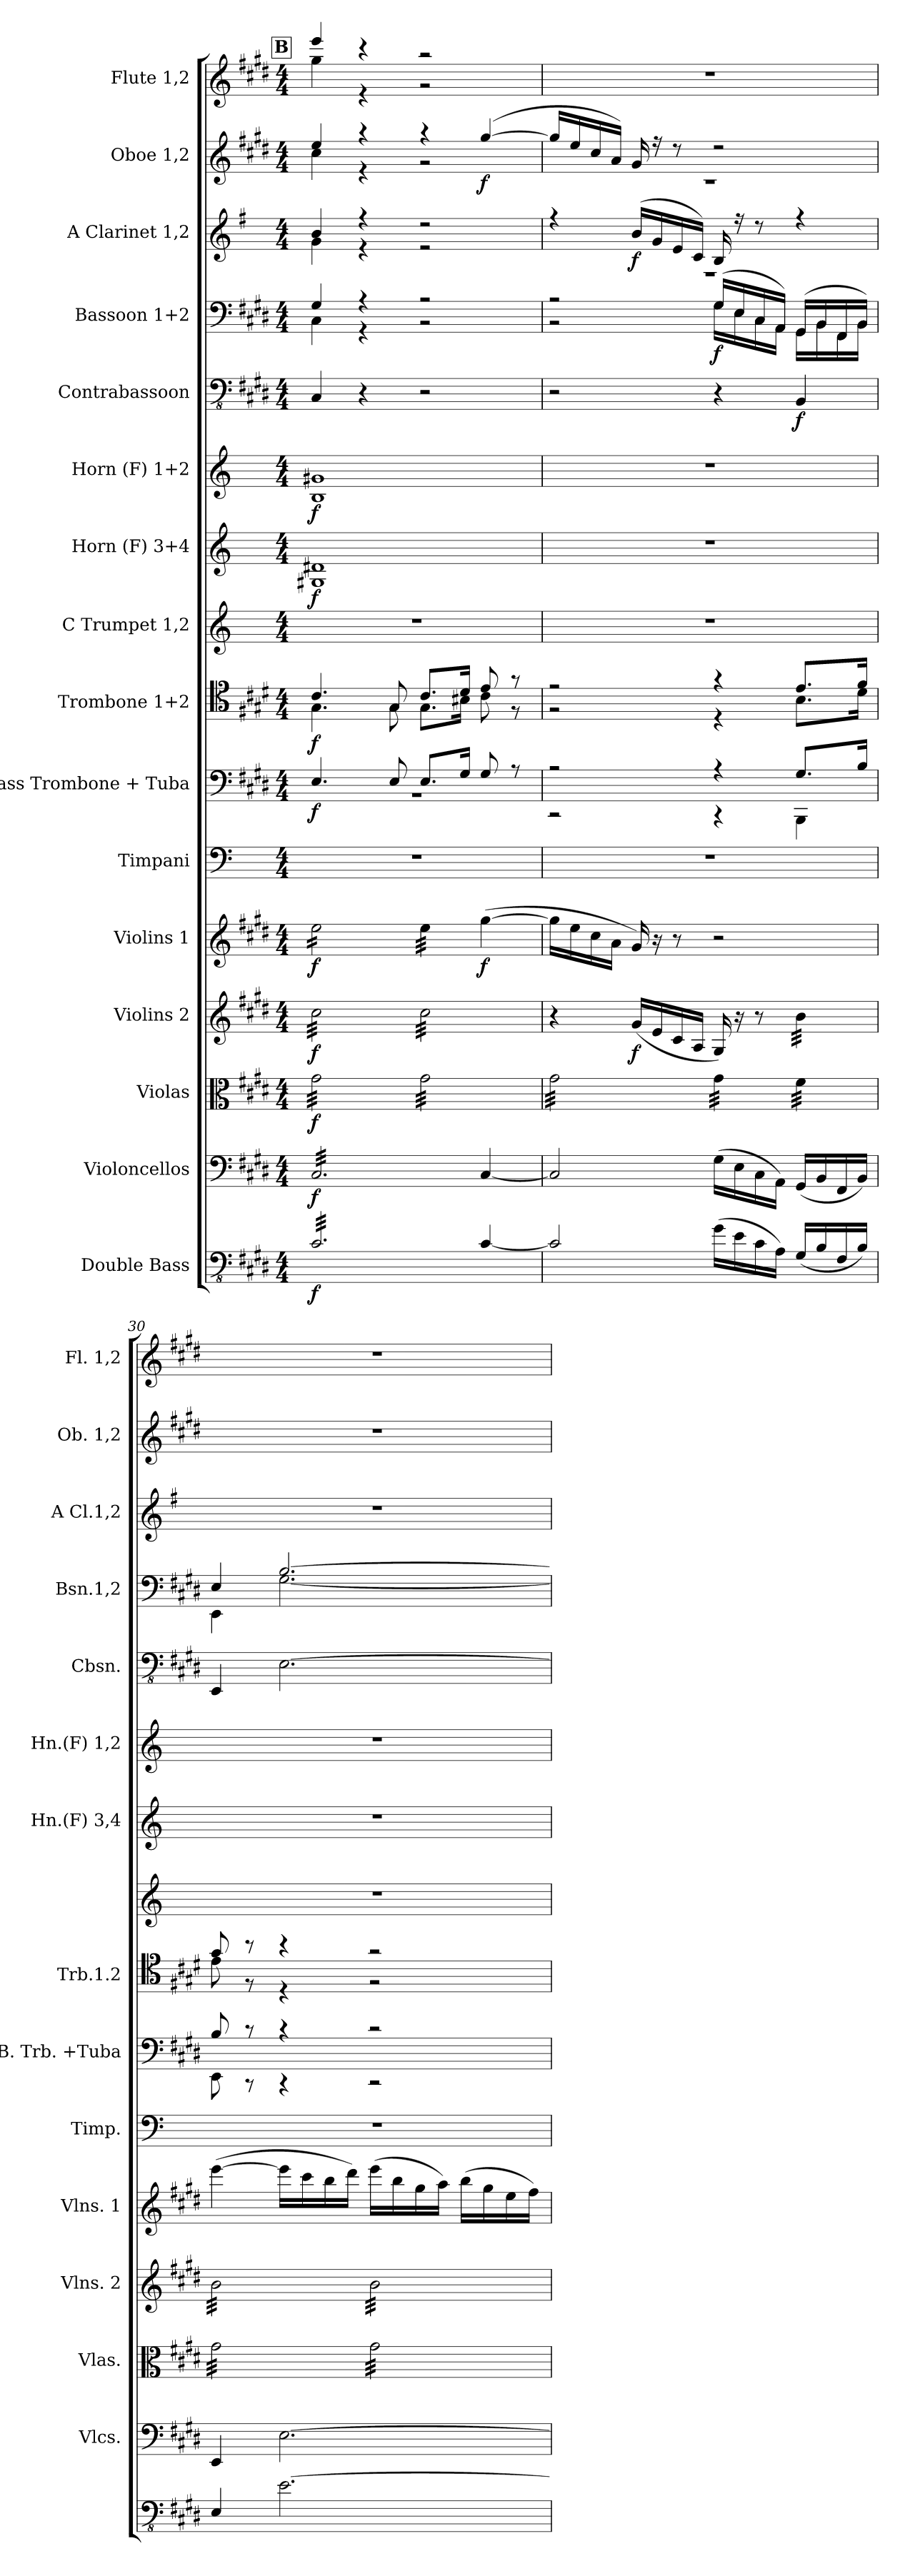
**kern	**dynam	**kern	**dynam	**kern	**dynam	**kern	**dynam	**kern	**dynam	**kern	**kern	**dynam	**kern	**dynam	**kern	**kern	**dynam	**kern	**dynam	**kern	**dynam	**kern	**dynam	**kern	**dynam	**kern	**dynam	**kern
*part16	*part16	*part15	*part15	*part14	*part14	*part13	*part13	*part12	*part12	*part11	*part10	*part10	*part9	*part9	*part8	*part7	*part7	*part6	*part6	*part5	*part5	*part4	*part4	*part3	*part3	*part2	*part2	*part1
*staff16	*staff16	*staff15	*staff15	*staff14	*staff14	*staff13	*staff13	*staff12	*staff12	*staff11	*staff10	*staff10	*staff9	*staff9	*staff8	*staff7	*staff7	*staff6	*staff6	*staff5	*staff5	*staff4	*staff4	*staff3	*staff3	*staff2	*staff2	*staff1
*I"Double Bass	*	*I"Violoncellos	*	*I"Violas	*	*I"Violins 2	*	*I"Violins 1	*	*I"Timpani	*I"Bass Trombone  + Tuba	*	*I"Trombone 1+2	*	*I"C Trumpet 1,2	*I"Horn (F) 3+4	*	*I"Horn (F) 1+2	*	*I"Contrabassoon	*	*I"Bassoon 1+2	*	*I"A Clarinet 1,2	*	*I"Oboe 1,2	*	*I"Flute 1,2
*	*	*I'Vlcs.	*	*I'Vlas.	*	*I'Vlns. 2	*	*I'Vlns. 1	*	*I'Timp.	*I'B. Trb. +Tuba	*	*I'Trb.1.2	*	*	*I'Hn.(F) 3,4	*	*I'Hn.(F) 1,2	*	*I'Cbsn.	*	*I'Bsn.1,2	*	*I'A Cl.1,2	*	*I'Ob. 1,2	*	*I'Fl. 1,2
!!LO:PB:g=z
*clefFv4	*	*clefF4	*	*clefC3	*	*clefG2	*	*clefG2	*	*clefF4	*clefF4	*	*clefC4	*	*clefG2	*clefG2	*	*clefG2	*	*clefFv4	*	*clefF4	*	*clefG2	*	*clefG2	*	*clefG2
*ITrd7c12	*	*	*	*	*	*	*	*	*	*	*	*	*	*	*	*ITrd4c7	*	*ITrd4c7	*	*	*	*	*	*ITrd2c3	*	*	*	*
*k[f#c#g#d#]	*	*k[f#c#g#d#]	*	*k[f#c#g#d#]	*	*k[f#c#g#d#]	*	*k[f#c#g#d#]	*	*k[]	*k[f#c#g#d#]	*	*k[f#c#g#d#]	*	*k[]	*k[b-]	*	*k[b-]	*	*k[f#c#g#d#]	*	*k[f#c#g#d#]	*	*k[f#c#g#d#]	*	*k[f#c#g#d#]	*	*k[f#c#g#d#]
*M4/4	*	*M4/4	*	*M4/4	*	*M4/4	*	*M4/4	*	*M4/4	*M4/4	*	*M4/4	*	*M4/4	*M4/4	*	*M4/4	*	*M4/4	*	*M4/4	*	*M4/4	*	*M4/4	*	*M4/4
!!LO:REH:place=s1:a:B:fs=14:t=B
=28	=28	=28	=28	=28	=28	=28	=28	=28	=28	=28	=28	=28	=28	=28	=28	=28	=28	=28	=28	=28	=28	=28	=28	=28	=28	=28	=28	=28
*	*	*	*	*	*	*	*	*	*	*	*^	*	*^	*	*	*^	*	*^	*	*	*	*^	*	*^	*	*^	*	*^
!	!LO:DY:b	!	!LO:DY:b	!	!LO:DY:b	!	!LO:DY:b	!	!LO:DY:b	!	!	!	!LO:DY:b	!	!	!LO:DY:b	!	!	!	!LO:DY:b	!	!	!LO:DY:b	!	!	!	!	!	!	!	!	!	!	!	!	!
*tremolo	*	*	*	*	*	*	*	*	*	*	*	*	*	*	*	*	*	*	*	*	*	*	*	*	*	*	*	*	*	*	*	*	*	*	*	*
*	*	*tremolo	*	*	*	*	*	*	*	*	*	*	*	*	*	*	*	*	*	*	*	*	*	*	*	*	*	*	*	*	*	*	*	*	*	*
*	*	*	*	*tremolo	*	*	*	*	*	*	*	*	*	*	*	*	*	*	*	*	*	*	*	*	*	*	*	*	*	*	*	*	*	*	*	*
*	*	*	*	*	*	*tremolo	*	*	*	*	*	*	*	*	*	*	*	*	*	*	*	*	*	*	*	*	*	*	*	*	*	*	*	*	*	*
*	*	*	*	*	*	*	*	*tremolo	*	*	*	*	*	*	*	*	*	*	*	*	*	*	*	*	*	*	*	*	*	*	*	*	*	*	*	*
32CC#/LLL	f	32C#/LLL	f	32g#\LLL	f	32cc#\LLL	f	16ee\LL	f	1r	4.E/	1r	f	4.c#/	4.G#\	f	1r	1G#X	1C#X	f	1c#X	1E	f	4CC#/	.	4G#/	4C#\	.	4g#/	4e\	.	4ee/	4cc#\	.	4eee/	4gg#\
32CC#/	.	32C#/	.	32g#\	.	32cc#\	.	.	.	.	.	.	.	.	.	.	.	.	.	.	.	.	.	.	.	.	.	.	.	.	.	.	.	.	.	.
32CC#/	.	32C#/	.	32g#\	.	32cc#\	.	16ee\	.	.	.	.	.	.	.	.	.	.	.	.	.	.	.	.	.	.	.	.	.	.	.	.	.	.	.	.
32CC#/	.	32C#/	.	32g#\	.	32cc#\	.	.	.	.	.	.	.	.	.	.	.	.	.	.	.	.	.	.	.	.	.	.	.	.	.	.	.	.	.	.
32CC#/	.	32C#/	.	32g#\	.	32cc#\	.	16ee\	.	.	.	.	.	.	.	.	.	.	.	.	.	.	.	.	.	.	.	.	.	.	.	.	.	.	.	.
32CC#/	.	32C#/	.	32g#\	.	32cc#\	.	.	.	.	.	.	.	.	.	.	.	.	.	.	.	.	.	.	.	.	.	.	.	.	.	.	.	.	.	.
32CC#/	.	32C#/	.	32g#\	.	32cc#\	.	16ee\	.	.	.	.	.	.	.	.	.	.	.	.	.	.	.	.	.	.	.	.	.	.	.	.	.	.	.	.
32CC#/	.	32C#/	.	32g#\	.	32cc#\	.	.	.	.	.	.	.	.	.	.	.	.	.	.	.	.	.	.	.	.	.	.	.	.	.	.	.	.	.	.
32CC#/	.	32C#/	.	32g#\	.	32cc#\	.	16ee\	.	.	.	.	.	.	.	.	.	.	.	.	.	.	.	4r	.	4r	4r	.	4r	4r	.	4r	4r	.	4r	4r
32CC#/	.	32C#/	.	32g#\	.	32cc#\	.	.	.	.	.	.	.	.	.	.	.	.	.	.	.	.	.	.	.	.	.	.	.	.	.	.	.	.	.	.
32CC#/	.	32C#/	.	32g#\	.	32cc#\	.	16ee\	.	.	.	.	.	.	.	.	.	.	.	.	.	.	.	.	.	.	.	.	.	.	.	.	.	.	.	.
32CC#/	.	32C#/	.	32g#\	.	32cc#\	.	.	.	.	.	.	.	.	.	.	.	.	.	.	.	.	.	.	.	.	.	.	.	.	.	.	.	.	.	.
32CC#/	.	32C#/	.	32g#\	.	32cc#\	.	16ee\	.	.	8E/	.	.	8G#/	8G#\	.	.	.	.	.	.	.	.	.	.	.	.	.	.	.	.	.	.	.	.	.
32CC#/	.	32C#/	.	32g#\	.	32cc#\	.	.	.	.	.	.	.	.	.	.	.	.	.	.	.	.	.	.	.	.	.	.	.	.	.	.	.	.	.	.
32CC#/	.	32C#/	.	32g#\	.	32cc#\	.	16ee\JJ	.	.	.	.	.	.	.	.	.	.	.	.	.	.	.	.	.	.	.	.	.	.	.	.	.	.	.	.
32CC#/	.	32C#/	.	32g#\JJJ	.	32cc#\JJJ	.	.	.	.	.	.	.	.	.	.	.	.	.	.	.	.	.	.	.	.	.	.	.	.	.	.	.	.	.	.
32CC#/	.	32C#/	.	32g#\LLL	.	32cc#\LLL	.	32ee\LLL	.	.	8.E/L	.	.	8.c#/L	8.G#\L	.	.	.	.	.	.	.	.	2r	.	2r	2r	.	2r	2r	.	4r	2r	.	2r	2r
32CC#/	.	32C#/	.	32g#\	.	32cc#\	.	32ee\	.	.	.	.	.	.	.	.	.	.	.	.	.	.	.	.	.	.	.	.	.	.	.	.	.	.	.	.
32CC#/	.	32C#/	.	32g#\	.	32cc#\	.	32ee\	.	.	.	.	.	.	.	.	.	.	.	.	.	.	.	.	.	.	.	.	.	.	.	.	.	.	.	.
32CC#/	.	32C#/	.	32g#\	.	32cc#\	.	32ee\	.	.	.	.	.	.	.	.	.	.	.	.	.	.	.	.	.	.	.	.	.	.	.	.	.	.	.	.
32CC#/	.	32C#/	.	32g#\	.	32cc#\	.	32ee\	.	.	.	.	.	.	.	.	.	.	.	.	.	.	.	.	.	.	.	.	.	.	.	.	.	.	.	.
32CC#/	.	32C#/	.	32g#\	.	32cc#\	.	32ee\	.	.	.	.	.	.	.	.	.	.	.	.	.	.	.	.	.	.	.	.	.	.	.	.	.	.	.	.
32CC#/	.	32C#/	.	32g#\	.	32cc#\	.	32ee\	.	.	16G#/Jk	.	.	16d#/Jk	16B#X\Jk	.	.	.	.	.	.	.	.	.	.	.	.	.	.	.	.	.	.	.	.	.
32CC#/JJJ	.	32C#/JJJ	.	32g#\	.	32cc#\	.	32ee\JJJ	.	.	.	.	.	.	.	.	.	.	.	.	.	.	.	.	.	.	.	.	.	.	.	.	.	.	.	.
*	*	*	*	*	*	*	*	*Xtremolo	*	*	*	*	*	*	*	*	*	*	*	*	*	*	*	*	*	*	*	*	*	*	*	*	*	*	*	*
*	*	*Xtremolo	*	*	*	*	*	*	*	*	*	*	*	*	*	*	*	*	*	*	*	*	*	*	*	*	*	*	*	*	*	*	*	*	*	*
*Xtremolo	*	*	*	*	*	*	*	*	*	*	*	*	*	*	*	*	*	*	*	*	*	*	*	*	*	*	*	*	*	*	*	*	*	*	*	*
!	!	!	!	!	!	!	!	!	!LO:DY:b	!	!	!	!	!	!	!	!	!	!	!	!	!	!	!	!	!	!	!	!	!	!	!	!	!LO:DY:b	!	!
[4CC#/	.	[4C#/	.	32g#\	.	32cc#\	.	([4gg#\	f	.	8G#/	.	.	8e/	8c#\	.	.	.	.	.	.	.	.	.	.	.	.	.	.	.	.	([4gg#/	.	f	.	.
.	.	.	.	32g#\	.	32cc#\	.	.	.	.	.	.	.	.	.	.	.	.	.	.	.	.	.	.	.	.	.	.	.	.	.	.	.	.	.	.
.	.	.	.	32g#\	.	32cc#\	.	.	.	.	.	.	.	.	.	.	.	.	.	.	.	.	.	.	.	.	.	.	.	.	.	.	.	.	.	.
.	.	.	.	32g#\	.	32cc#\	.	.	.	.	.	.	.	.	.	.	.	.	.	.	.	.	.	.	.	.	.	.	.	.	.	.	.	.	.	.
.	.	.	.	32g#\	.	32cc#\	.	.	.	.	8r	.	.	8r	8r	.	.	.	.	.	.	.	.	.	.	.	.	.	.	.	.	.	.	.	.	.
.	.	.	.	32g#\	.	32cc#\	.	.	.	.	.	.	.	.	.	.	.	.	.	.	.	.	.	.	.	.	.	.	.	.	.	.	.	.	.	.
.	.	.	.	32g#\	.	32cc#\	.	.	.	.	.	.	.	.	.	.	.	.	.	.	.	.	.	.	.	.	.	.	.	.	.	.	.	.	.	.
.	.	.	.	32g#\JJJ	.	32cc#\JJJ	.	.	.	.	.	.	.	.	.	.	.	.	.	.	.	.	.	.	.	.	.	.	.	.	.	.	.	.	.	.
*	*	*	*	*	*	*Xtremolo	*	*	*	*	*	*	*	*	*	*	*	*	*	*	*	*	*	*	*	*	*	*	*	*	*	*	*	*	*	*
*	*	*	*	*	*	*	*	*	*	*	*	*	*	*	*	*	*	*v	*v	*	*	*	*	*	*	*	*	*	*	*	*	*	*	*	*v	*v
*	*	*	*	*	*	*	*	*	*	*	*	*	*	*	*	*	*	*	*	*v	*v	*	*	*	*	*	*	*	*	*	*	*	*	*
=29	=29	=29	=29	=29	=29	=29	=29	=29	=29	=29	=29	=29	=29	=29	=29	=29	=29	=29	=29	=29	=29	=29	=29	=29	=29	=29	=29	=29	=29	=29	=29	=29	=29
2CC#/]	.	2C#/]	.	32g#\LLL	.	4r	.	16gg#\LL]	.	1r	2r	2r	.	2r	2r	.	1r	1r	.	1r	.	2r	.	2r	2r	.	4r	1r	.	16gg#/LL]	1r	.	1r
.	.	.	.	32g#\	.	.	.	.	.	.	.	.	.	.	.	.	.	.	.	.	.	.	.	.	.	.	.	.	.	.	.	.	.
.	.	.	.	32g#\	.	.	.	16ee\	.	.	.	.	.	.	.	.	.	.	.	.	.	.	.	.	.	.	.	.	.	16ee/	.	.	.
.	.	.	.	32g#\	.	.	.	.	.	.	.	.	.	.	.	.	.	.	.	.	.	.	.	.	.	.	.	.	.	.	.	.	.
.	.	.	.	32g#\	.	.	.	16cc#\	.	.	.	.	.	.	.	.	.	.	.	.	.	.	.	.	.	.	.	.	.	16cc#/	.	.	.
.	.	.	.	32g#\	.	.	.	.	.	.	.	.	.	.	.	.	.	.	.	.	.	.	.	.	.	.	.	.	.	.	.	.	.
.	.	.	.	32g#\	.	.	.	16a\JJ	.	.	.	.	.	.	.	.	.	.	.	.	.	.	.	.	.	.	.	.	.	16a/JJ)	.	.	.
.	.	.	.	32g#\	.	.	.	.	.	.	.	.	.	.	.	.	.	.	.	.	.	.	.	.	.	.	.	.	.	.	.	.	.
!	!	!	!	!	!	!	!LO:DY:b	!	!	!	!	!	!	!	!	!	!	!	!	!	!	!	!	!	!	!	!	!	!LO:DY:b	!	!	!	!
.	.	.	.	32g#\	.	(16g#/LL	f	16g#/)	.	.	.	.	.	.	.	.	.	.	.	.	.	.	.	.	.	.	(16g#/LL	.	f	16g#/	.	.	.
.	.	.	.	32g#\	.	.	.	.	.	.	.	.	.	.	.	.	.	.	.	.	.	.	.	.	.	.	.	.	.	.	.	.	.
.	.	.	.	32g#\	.	16e/	.	16r	.	.	.	.	.	.	.	.	.	.	.	.	.	.	.	.	.	.	16e/	.	.	16r	.	.	.
.	.	.	.	32g#\	.	.	.	.	.	.	.	.	.	.	.	.	.	.	.	.	.	.	.	.	.	.	.	.	.	.	.	.	.
.	.	.	.	32g#\	.	16c#/	.	8r	.	.	.	.	.	.	.	.	.	.	.	.	.	.	.	.	.	.	16c#/	.	.	8r	.	.	.
.	.	.	.	32g#\	.	.	.	.	.	.	.	.	.	.	.	.	.	.	.	.	.	.	.	.	.	.	.	.	.	.	.	.	.
.	.	.	.	32g#\	.	16A/JJ	.	.	.	.	.	.	.	.	.	.	.	.	.	.	.	.	.	.	.	.	16A/JJ)	.	.	.	.	.	.
.	.	.	.	32g#\JJJ	.	.	.	.	.	.	.	.	.	.	.	.	.	.	.	.	.	.	.	.	.	.	.	.	.	.	.	.	.
!	!	!	!	!	!	!	!	!	!	!	!	!	!	!	!	!	!	!	!	!	!	!	!	!	!	!LO:DY:b	!	!	!	!	!	!	!
(16GG#\LL	.	(16G#\LL	.	32g#\LLL	.	16G#/)	.	2r	.	.	4r	4r	.	4r	4r	.	.	.	.	.	.	4r	.	(16G#/LL	16G#\LL	f	16G#/	.	.	2r	.	.	.
.	.	.	.	32g#\	.	.	.	.	.	.	.	.	.	.	.	.	.	.	.	.	.	.	.	.	.	.	.	.	.	.	.	.	.
16EE\	.	16E\	.	32g#\	.	16r	.	.	.	.	.	.	.	.	.	.	.	.	.	.	.	.	.	16E/	16E\	.	16r	.	.	.	.	.	.
.	.	.	.	32g#\	.	.	.	.	.	.	.	.	.	.	.	.	.	.	.	.	.	.	.	.	.	.	.	.	.	.	.	.	.
16CC#\	.	16C#\	.	32g#\	.	8r	.	.	.	.	.	.	.	.	.	.	.	.	.	.	.	.	.	16C#/	16C#\	.	8r	.	.	.	.	.	.
.	.	.	.	32g#\	.	.	.	.	.	.	.	.	.	.	.	.	.	.	.	.	.	.	.	.	.	.	.	.	.	.	.	.	.
16AAA\JJ)	.	16AA\JJ)	.	32g#\	.	.	.	.	.	.	.	.	.	.	.	.	.	.	.	.	.	.	.	16AA/JJ)	16AA\JJ	.	.	.	.	.	.	.	.
.	.	.	.	32g#\JJJ	.	.	.	.	.	.	.	.	.	.	.	.	.	.	.	.	.	.	.	.	.	.	.	.	.	.	.	.	.
!	!	!	!	!	!	!	!	!	!	!	!	!	!	!	!	!	!	!	!	!	!	!	!LO:DY:b	!	!	!	!	!	!	!	!	!	!
*	*	*	*	*	*	*tremolo	*	*	*	*	*	*	*	*	*	*	*	*	*	*	*	*	*	*	*	*	*	*	*	*	*	*	*
(16GGG#/LL	.	(16GG#/LL	.	32f#\LLL	.	32b\LLL	.	.	.	.	8.G#/L	4BBB\	.	8.e/L	8.B\L	.	.	.	.	.	.	4BBB/	f	(16GG#/LL	16GG#\LL	.	4r	.	.	.	.	.	.
.	.	.	.	32f#\	.	32b\	.	.	.	.	.	.	.	.	.	.	.	.	.	.	.	.	.	.	.	.	.	.	.	.	.	.	.
16BBB/	.	16BB/	.	32f#\	.	32b\	.	.	.	.	.	.	.	.	.	.	.	.	.	.	.	.	.	16BB/	16BB\	.	.	.	.	.	.	.	.
.	.	.	.	32f#\	.	32b\	.	.	.	.	.	.	.	.	.	.	.	.	.	.	.	.	.	.	.	.	.	.	.	.	.	.	.
16FFF#/	.	16FF#/	.	32f#\	.	32b\	.	.	.	.	.	.	.	.	.	.	.	.	.	.	.	.	.	16FF#/	16FF#\	.	.	.	.	.	.	.	.
.	.	.	.	32f#\	.	32b\	.	.	.	.	.	.	.	.	.	.	.	.	.	.	.	.	.	.	.	.	.	.	.	.	.	.	.
16BBB/JJ)	.	16BB/JJ)	.	32f#\	.	32b\	.	.	.	.	16B/Jk	.	.	16f#/Jk	16d#\Jk	.	.	.	.	.	.	.	.	16BB/JJ)	16BB\JJ	.	.	.	.	.	.	.	.
.	.	.	.	32f#\JJJ	.	32b\JJJ	.	.	.	.	.	.	.	.	.	.	.	.	.	.	.	.	.	.	.	.	.	.	.	.	.	.	.
*	*	*	*	*	*	*	*	*	*	*	*	*	*	*	*	*	*	*	*	*	*	*	*	*	*	*	*v	*v	*	*	*	*	*
*	*	*	*	*	*	*	*	*	*	*	*	*	*	*	*	*	*	*	*	*	*	*	*	*	*	*	*	*	*v	*v	*	*
=30	=30	=30	=30	=30	=30	=30	=30	=30	=30	=30	=30	=30	=30	=30	=30	=30	=30	=30	=30	=30	=30	=30	=30	=30	=30	=30	=30	=30	=30	=30	=30
4EEE/	.	4EE/	.	32g#\LLL	.	32b\LLL	.	([4eee\	.	1r	8B/	8EE\	.	8g#/	8e\	.	1r	1r	.	1r	.	4EEE/	.	4E/	4EE\	.	1r	.	1r	.	1r
.	.	.	.	32g#\	.	32b\	.	.	.	.	.	.	.	.	.	.	.	.	.	.	.	.	.	.	.	.	.	.	.	.	.
.	.	.	.	32g#\	.	32b\	.	.	.	.	.	.	.	.	.	.	.	.	.	.	.	.	.	.	.	.	.	.	.	.	.
.	.	.	.	32g#\	.	32b\	.	.	.	.	.	.	.	.	.	.	.	.	.	.	.	.	.	.	.	.	.	.	.	.	.
.	.	.	.	32g#\	.	32b\	.	.	.	.	8r	8r	.	8r	8r	.	.	.	.	.	.	.	.	.	.	.	.	.	.	.	.
.	.	.	.	32g#\	.	32b\	.	.	.	.	.	.	.	.	.	.	.	.	.	.	.	.	.	.	.	.	.	.	.	.	.
.	.	.	.	32g#\	.	32b\	.	.	.	.	.	.	.	.	.	.	.	.	.	.	.	.	.	.	.	.	.	.	.	.	.
.	.	.	.	32g#\	.	32b\	.	.	.	.	.	.	.	.	.	.	.	.	.	.	.	.	.	.	.	.	.	.	.	.	.
[2.EE\	.	[2.E\	.	32g#\	.	32b\	.	16eee\LL]	.	.	4r	4r	.	4r	4r	.	.	.	.	.	.	[2.EE\	.	[2.B/	[2.G#\	.	.	.	.	.	.
.	.	.	.	32g#\	.	32b\	.	.	.	.	.	.	.	.	.	.	.	.	.	.	.	.	.	.	.	.	.	.	.	.	.
.	.	.	.	32g#\	.	32b\	.	16ccc#\	.	.	.	.	.	.	.	.	.	.	.	.	.	.	.	.	.	.	.	.	.	.	.
.	.	.	.	32g#\	.	32b\	.	.	.	.	.	.	.	.	.	.	.	.	.	.	.	.	.	.	.	.	.	.	.	.	.
.	.	.	.	32g#\	.	32b\	.	16bb\	.	.	.	.	.	.	.	.	.	.	.	.	.	.	.	.	.	.	.	.	.	.	.
.	.	.	.	32g#\	.	32b\	.	.	.	.	.	.	.	.	.	.	.	.	.	.	.	.	.	.	.	.	.	.	.	.	.
.	.	.	.	32g#\	.	32b\	.	16ddd#\JJ)	.	.	.	.	.	.	.	.	.	.	.	.	.	.	.	.	.	.	.	.	.	.	.
.	.	.	.	32g#\JJJ	.	32b\JJJ	.	.	.	.	.	.	.	.	.	.	.	.	.	.	.	.	.	.	.	.	.	.	.	.	.
.	.	.	.	32g#\LLL	.	32b\LLL	.	(16eee\LL	.	.	2r	2r	.	2r	2r	.	.	.	.	.	.	.	.	.	.	.	.	.	.	.	.
.	.	.	.	32g#\	.	32b\	.	.	.	.	.	.	.	.	.	.	.	.	.	.	.	.	.	.	.	.	.	.	.	.	.
.	.	.	.	32g#\	.	32b\	.	16bb\	.	.	.	.	.	.	.	.	.	.	.	.	.	.	.	.	.	.	.	.	.	.	.
.	.	.	.	32g#\	.	32b\	.	.	.	.	.	.	.	.	.	.	.	.	.	.	.	.	.	.	.	.	.	.	.	.	.
.	.	.	.	32g#\	.	32b\	.	16gg#\	.	.	.	.	.	.	.	.	.	.	.	.	.	.	.	.	.	.	.	.	.	.	.
.	.	.	.	32g#\	.	32b\	.	.	.	.	.	.	.	.	.	.	.	.	.	.	.	.	.	.	.	.	.	.	.	.	.
.	.	.	.	32g#\	.	32b\	.	16aa\JJ)	.	.	.	.	.	.	.	.	.	.	.	.	.	.	.	.	.	.	.	.	.	.	.
.	.	.	.	32g#\	.	32b\	.	.	.	.	.	.	.	.	.	.	.	.	.	.	.	.	.	.	.	.	.	.	.	.	.
.	.	.	.	32g#\	.	32b\	.	(16bb\LL	.	.	.	.	.	.	.	.	.	.	.	.	.	.	.	.	.	.	.	.	.	.	.
.	.	.	.	32g#\	.	32b\	.	.	.	.	.	.	.	.	.	.	.	.	.	.	.	.	.	.	.	.	.	.	.	.	.
.	.	.	.	32g#\	.	32b\	.	16gg#\	.	.	.	.	.	.	.	.	.	.	.	.	.	.	.	.	.	.	.	.	.	.	.
.	.	.	.	32g#\	.	32b\	.	.	.	.	.	.	.	.	.	.	.	.	.	.	.	.	.	.	.	.	.	.	.	.	.
.	.	.	.	32g#\	.	32b\	.	16ee\	.	.	.	.	.	.	.	.	.	.	.	.	.	.	.	.	.	.	.	.	.	.	.
.	.	.	.	32g#\	.	32b\	.	.	.	.	.	.	.	.	.	.	.	.	.	.	.	.	.	.	.	.	.	.	.	.	.
.	.	.	.	32g#\	.	32b\	.	16ff#\JJ)	.	.	.	.	.	.	.	.	.	.	.	.	.	.	.	.	.	.	.	.	.	.	.
.	.	.	.	32g#\JJJ	.	32b\JJJ	.	.	.	.	.	.	.	.	.	.	.	.	.	.	.	.	.	.	.	.	.	.	.	.	.
*	*	*	*	*	*	*Xtremolo	*	*	*	*	*	*	*	*	*	*	*	*	*	*	*	*	*	*	*	*	*	*	*	*	*
*	*	*	*	*Xtremolo	*	*	*	*	*	*	*	*	*	*	*	*	*	*	*	*	*	*	*	*	*	*	*	*	*	*	*
*	*	*	*	*	*	*	*	*	*	*	*v	*v	*	*	*	*	*	*	*	*	*	*	*	*v	*v	*	*	*	*	*	*
*	*	*	*	*	*	*	*	*	*	*	*	*	*v	*v	*	*	*	*	*	*	*	*	*	*	*	*	*	*	*
=	=	=	=	=	=	=	=	=	=	=	=	=	=	=	=	=	=	=	=	=	=	=	=	=	=	=	=	=
*-	*-	*-	*-	*-	*-	*-	*-	*-	*-	*-	*-	*-	*-	*-	*-	*-	*-	*-	*-	*-	*-	*-	*-	*-	*-	*-	*-	*-
